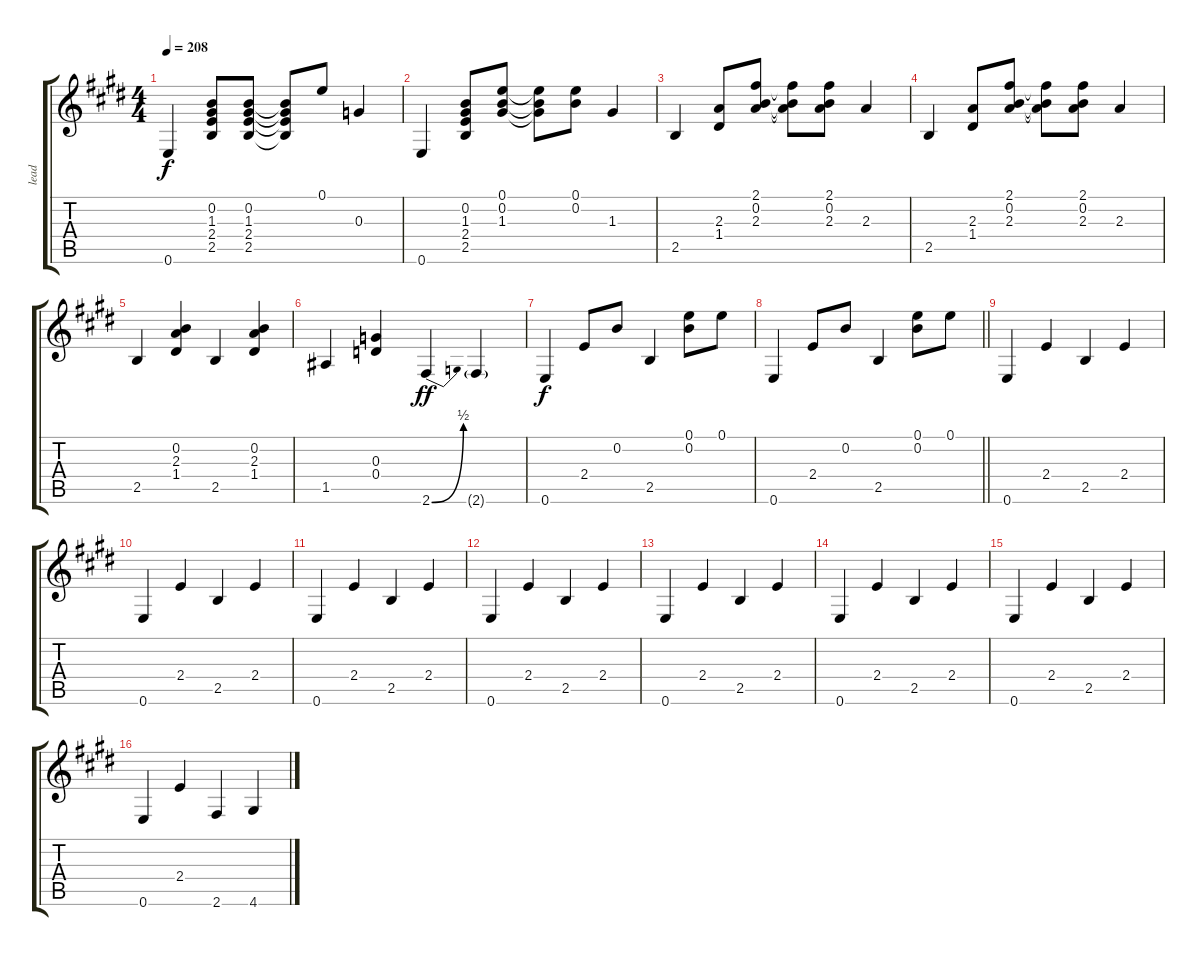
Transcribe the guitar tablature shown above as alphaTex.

\track ("lead" "lead") {instrument electricguitarmuted}
\staff {score tabs}
\tuning (E4 B3 G3 D3 A2 E2) {hide}
\ts (4 4)
\tempo 208
\clef g2
\ks e
0.6.4{dy f} (0.2 1.3 2.4 2.5).8 (0.2 1.3 2.4 2.5).8 (0.2{t} 1.3{t} 2.4{t} 2.5{t}).8 0.1.8 0.3.4 |
0.6.4 (0.2 1.3 2.4 2.5).8 (0.1 0.2 1.3).8 (0.1{t} 0.2{t} 1.3{t}).8 (0.1 0.2).8 1.3.4 |
2.5.4 (2.3 1.4).8 (2.1 0.2 2.3).8 (2.1{t} 0.2{t} 2.3{t}).8 (2.1 0.2 2.3).8 2.3.4 |
2.5.4 (2.3 1.4).8 (2.1 0.2 2.3).8 (2.1{t} 0.2{t} 2.3{t}).8 (2.1 0.2 2.3).8 2.3.4 |
2.5.4 (0.2 2.3 1.4).4 2.5.4 (0.2 2.3 1.4).4 |
1.5.4 (0.3 0.4).4 2.6{be (bend 0 0 60 2)}.4{dy ff} 2.6{g}.4 |
0.6.4{dy f} 2.4.8 0.2.8 2.5.4 (0.1 0.2).8 0.1.8 |
\barLineRight lightlight
0.6.4 2.4.8 0.2.8 2.5.4 (0.1 0.2).8 0.1.8 |
0.6.4 2.4.4 2.5.4 2.4.4 |
0.6.4 2.4.4 2.5.4 2.4.4 |
0.6.4 2.4.4 2.5.4 2.4.4 |
0.6.4 2.4.4 2.5.4 2.4.4 |
0.6.4 2.4.4 2.5.4 2.4.4 |
0.6.4 2.4.4 2.5.4 2.4.4 |
0.6.4 2.4.4 2.5.4 2.4.4 |
0.6.4 2.4.4 2.6.4 4.6.4
